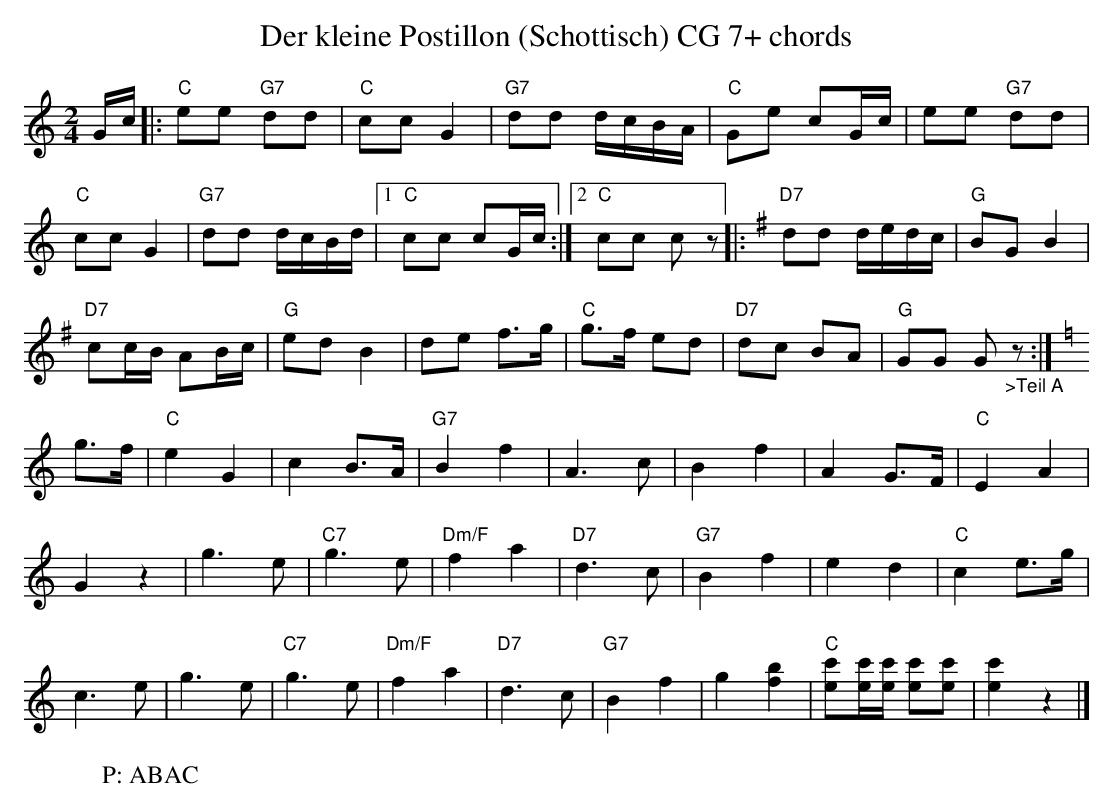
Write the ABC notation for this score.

X:1
T:Der kleine Postillon (Schottisch) CG 7+ chords
M:2/4
L:1/8
K:C%%MIDI gchordon
G/2c/2 |: "C"ee "G7"dd | "C"cc G2 | "G7"dd d/2c/2B/2A/2 | "C"Ge cG/2c/2 | ee "G7"dd |
"C"ccG2 | "G7"dd d/2c/2B/2d/2 |1 "C"cc cG/2c/2 :|2 "C"cc cz |: [K:G] "D7"dd d/2e/2d/2c/2 | "G"BGB2 |
"D7"cc/2B/2 AB/2c/2 | "G"edB2 | de f>g | "C"g>f ed | "D7"dc BA | "G"GG G"_>Teil A"z :| [K:C]
g>f | "C"e2G2 | c2B>A | "G7"B2f2 | A3c | B2f2 | A2G>F | "C"E2A2 |
G2z2 | g3e | "C7"g3e | "Dm/F"f2a2 | "D7"d3c | "G7"B2f2 | e2d2 | "C"c2e>g |
c3e | g3e | "C7"g3e | "Dm/F"f2a2 | "D7"d3c | "G7"B2f2 | g2[fb]2 | "C"[ec'][e/2c'/2][e/2c'/2] [ec'][ec'] | [e2c'2] z2 |]
W:P: ABAC
